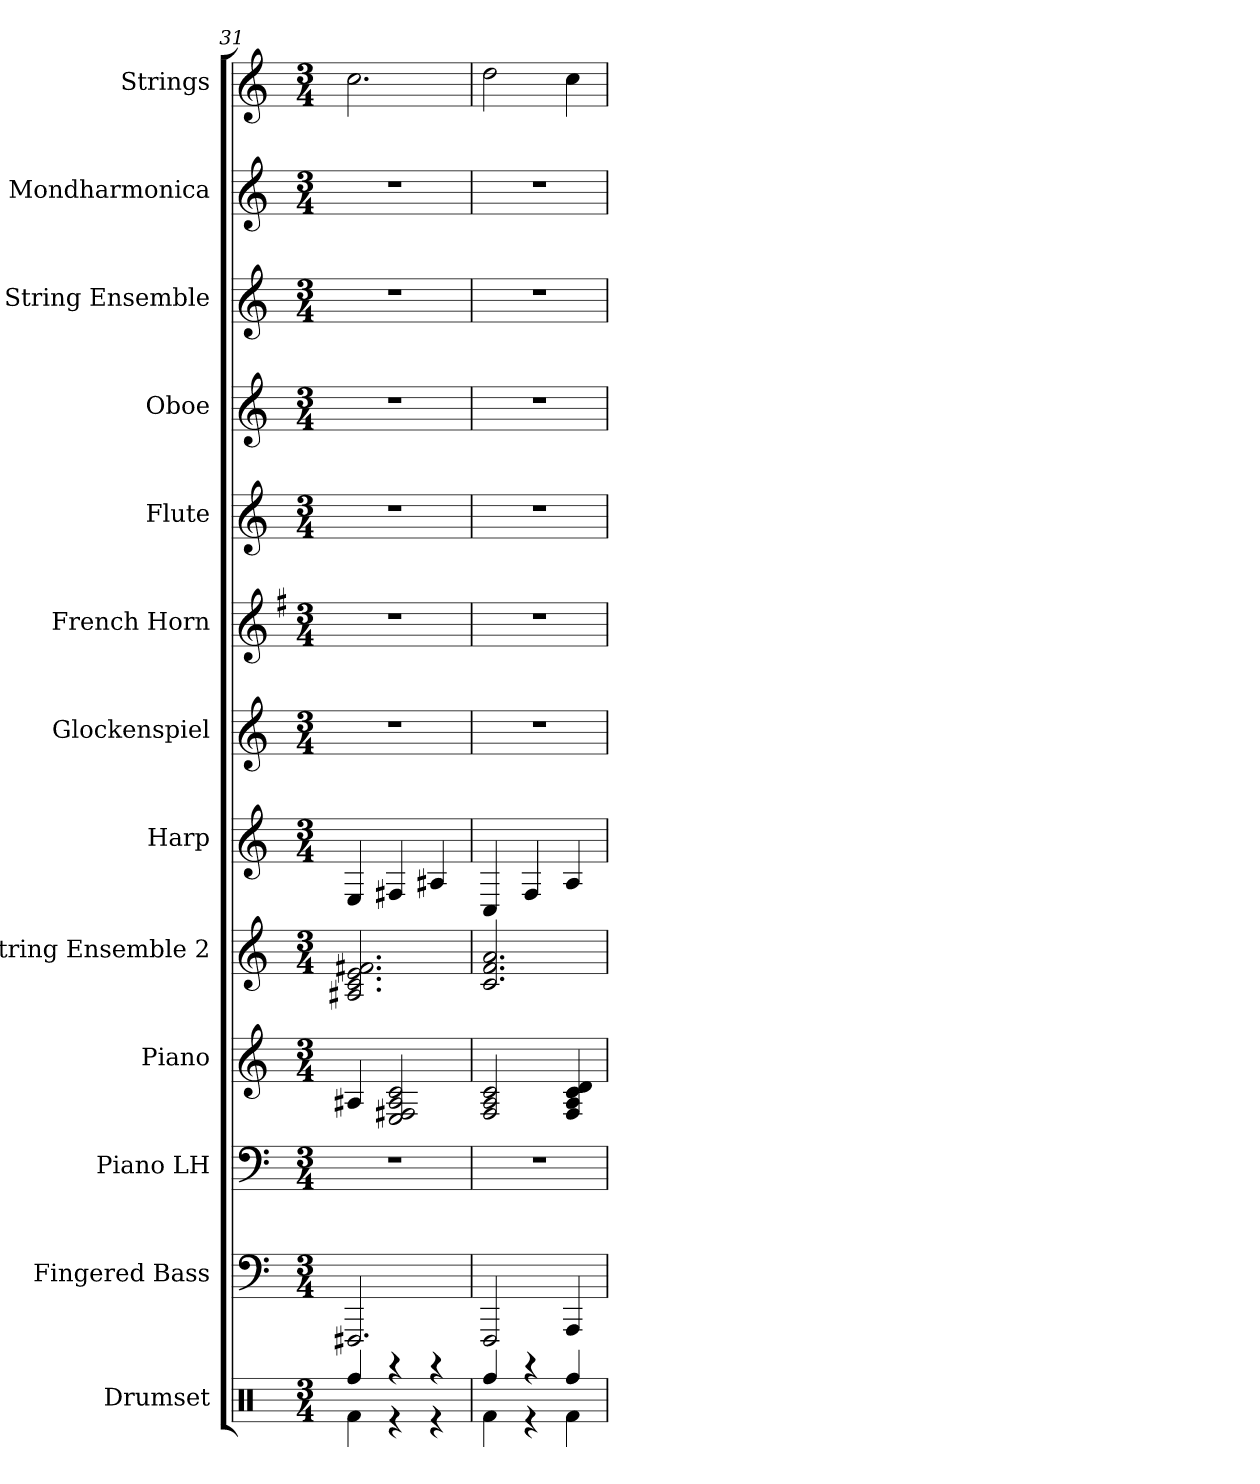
**kern	**kern	**kern	**kern	**kern	**kern	**kern	**kern	**kern	**kern	**kern	**kern	**kern
*part13	*part12	*part11	*part10	*part9	*part8	*part7	*part6	*part5	*part4	*part3	*part2	*part1
*staff13	*staff12	*staff11	*staff10	*staff9	*staff8	*staff7	*staff6	*staff5	*staff4	*staff3	*staff2	*staff1
*I"Drumset	*I"Fingered Bass	*I"Piano LH	*I"Piano	*I"String Ensemble 2	*I"Harp	*I"Glockenspiel	*I"French Horn	*I"Flute	*I"Oboe	*I"String Ensemble	*I"Mondharmonica	*I"Strings
*I'Drumset	*I'Fingered Bass	*I'Piano LH	*I'Piano	*I'String Ensemble 2	*I'Harp	*I'Glockenspiel	*I'French Horn	*I'Flute	*I'Oboe	*I'String Ensemble	*I'Mondharmonica	*I'Strings
*clefX	*clefF4	*clefF4	*clefG2	*clefG2	*clefG2	*clefG2	*clefG2	*clefG2	*clefG2	*clefG2	*clefG2	*clefG2
*	*ITrd-7c-12	*	*	*	*	*ITrd7c12	*ITrd4c7	*	*	*	*	*
*k[]	*k[]	*k[]	*k[]	*k[]	*k[]	*k[]	*k[]	*k[]	*k[]	*k[]	*k[]	*k[]
*M3/4	*M3/4	*M3/4	*M3/4	*M3/4	*M3/4	*M3/4	*M3/4	*M3/4	*M3/4	*M3/4	*M3/4	*M3/4
=31	=31	=31	=31	=31	=31	=31	=31	=31	=31	=31	=31	=31
*^	*	*	*	*	*	*	*	*	*	*	*	*
4Rff/	4Rf\	2.FF#X/	2.r	4A#X/	2.A#X/ 2.c/ 2.e/ 2.f#X/	4E/	2.r	2.r	2.r	2.r	2.r	2.r	2.cc\
4r	4r	.	.	2E/ 2F#X/ 2A#/ 2c/	.	4F#X/	.	.	.	.	.	.	.
4r	4r	.	.	.	.	4A#X/	.	.	.	.	.	.	.
!!LO:PB:g=z
=32	=32	=32	=32	=32	=32	=32	=32	=32	=32	=32	=32	=32	=32
4Rff/	4Rf\	2FF/	2.r	2F/ 2A/ 2c/	2.c/ 2.f/ 2.a/	4C/	2.r	2.r	2.r	2.r	2.r	2.r	2dd\
4r	4r	.	.	.	.	4F/	.	.	.	.	.	.	.
4Rff/	4Rf\	4AA/	.	4F/ 4A/ 4c/ 4d/	.	4A/	.	.	.	.	.	.	4cc\
*v	*v	*	*	*	*	*	*	*	*	*	*	*	*
=	=	=	=	=	=	=	=	=	=	=	=	=
*-	*-	*-	*-	*-	*-	*-	*-	*-	*-	*-	*-	*-
